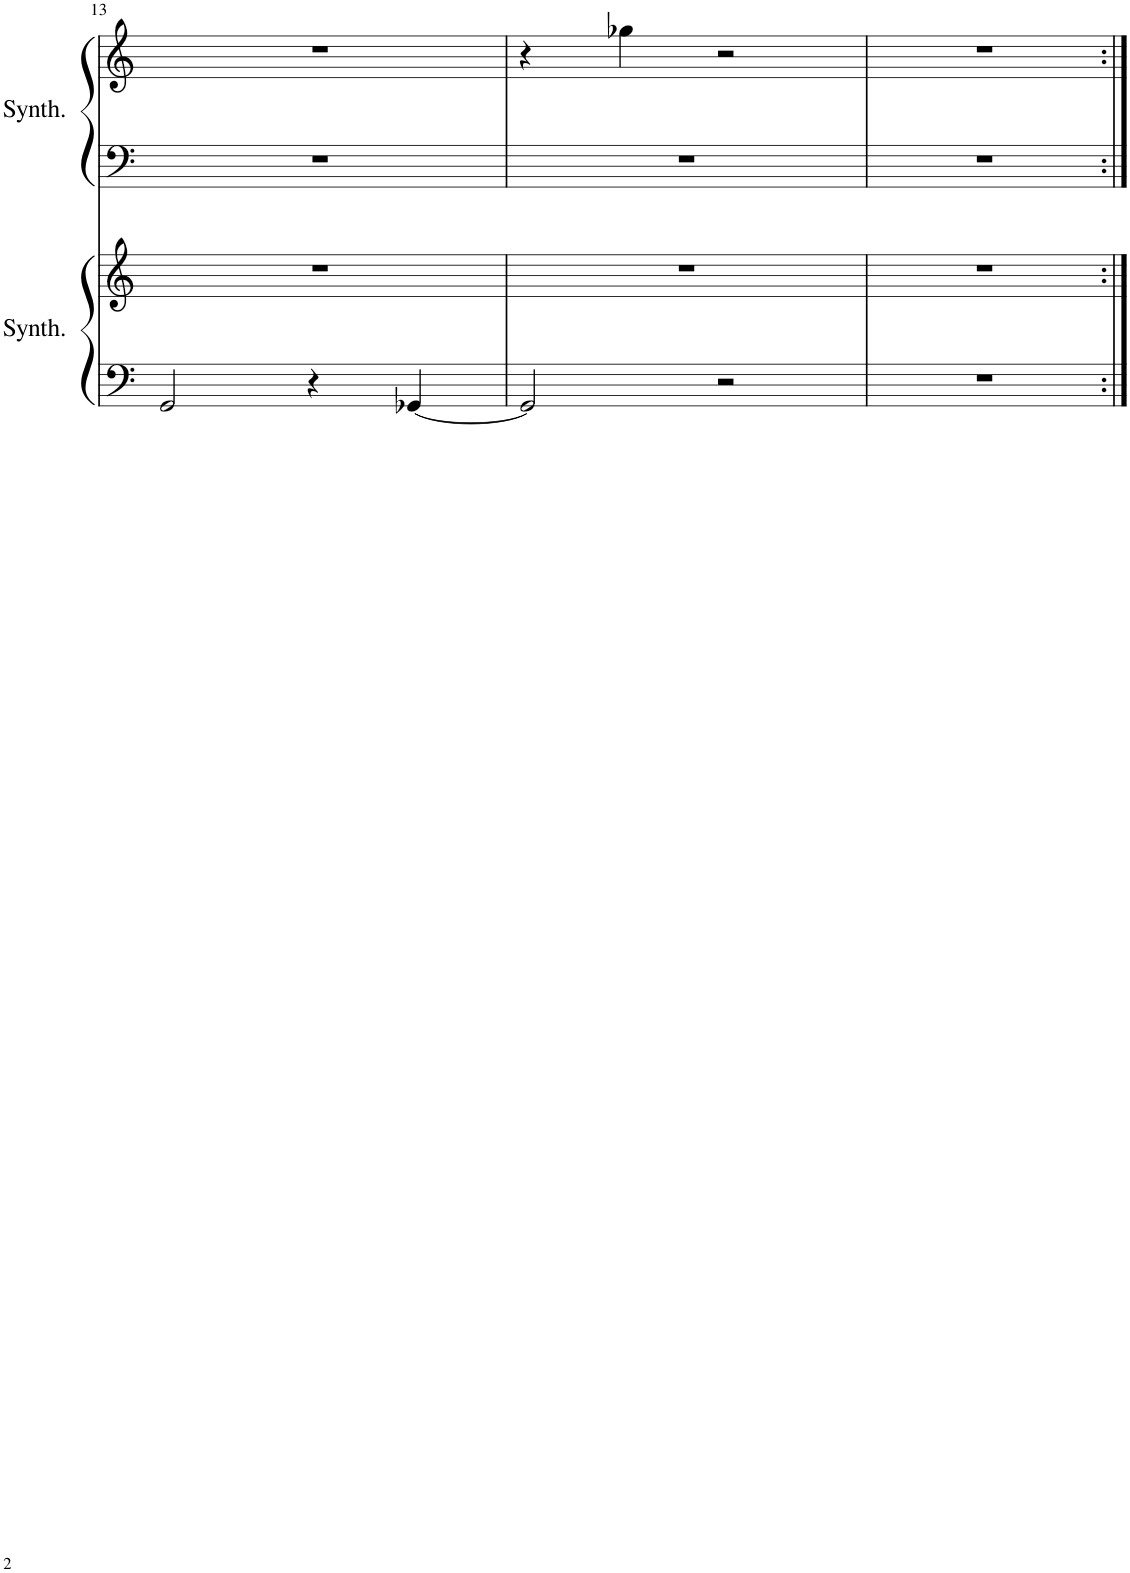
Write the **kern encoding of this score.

**kern	**kern	**kern	**kern
*part2	*part2	*part1	*part1
*staff4	*staff3	*staff2	*staff1
*I"Atmosphere Synthesizer	*	*I"Metallic Synthesizer	*
*I'Synth.	*	*I'Synth.	*
!!LO:PB:g=z
*clefF4	*clefG2	*clefF4	*clefG2
*k[]	*k[]	*k[]	*k[]
*M4/4	*M4/4	*M4/4	*M4/4
=13	=13	=13	=13
2GG/	1r	1r	1r
4r	.	.	.
[4GG-X/	.	.	.
=14	=14	=14	=14
2GG-/]	1r	1r	4r
.	.	.	4gg-X\
2r	.	.	2r
=15	=15	=15	=15
1r	1r	1r	1r
=:|!	=:|!	=:|!	=:|!
*-	*-	*-	*-
